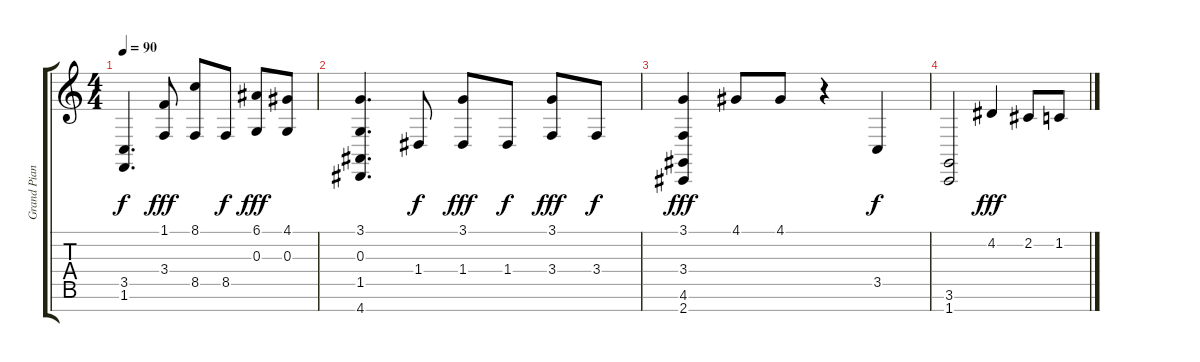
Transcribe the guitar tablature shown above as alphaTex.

\track ("Grand Piano" "Grand Pian") {instrument acousticgrandpiano}
\staff {score tabs}
\tuning (E4 B3 G3 D3 A2 E2 B1) {hide}
\ts (4 4)
\tempo 90
\clef g2
\ks c
(3.5 1.6).4{d dy f} (1.1 3.4).8{dy fff} (8.1 8.5).8 8.5.8{dy f} (6.1 0.3).8{dy fff} (4.1 0.3).8 |
(3.1 0.3 1.5 4.7).4{d} 1.4.8{dy f} (3.1 1.4).8{dy fff} 1.4.8{dy f} (3.1 3.4).8{dy fff} 3.4.8{dy f} |
(3.1 3.4 4.6 2.7).4{dy fff} 4.1.8 4.1.8 r.4 3.5.4{dy f} |
(3.6 1.7).2 4.2.4{dy fff} 2.2.8 1.2.8
